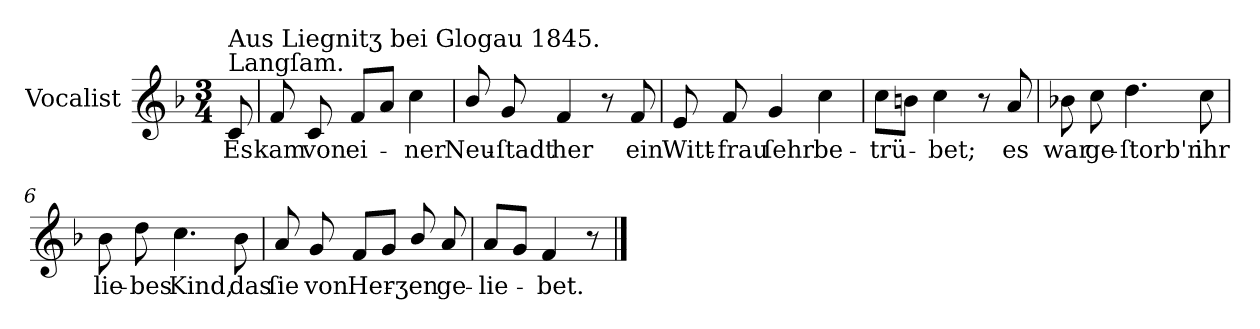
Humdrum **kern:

**kern	**text
*part1	*part1
*staff1	*staff1
*I"Vocalist	*
*k[b-]	*
*F:	*
*M3/4	*
=	=
!LO:TX:a:t=Langſam.	!
!LO:TX:a:t=Aus Liegnitʒ bei Glogau 1845.	!
8c	Es
=1	=1
8f	kam
8c	von
8fL	ei-
8aJ	.
4cc	-ner
=2	=2
8b-/	Neu-
8g	-ſtadt
4f	her
8r	.
8f	ein
=3	=3
8e	Witt-
8f	-frau
4g	ſehr
4cc	be-
=4	=4
8ccL	-trü-
8bnJ	.
4cc	-bet;
8r	.
8a	es
=5	=5
8b-X	war
8cc	ge-
4.dd	-ſtorb'n
8cc	ihr
=6	=6
8b-	lie-
8dd	-bes
4.cc	Kind,
8b-	das
=7	=7
8a	ſie
8g	von
8fL	Her-
8gJ	.
8b-/	-ʒen
8a	ge-
=8	=8
8aL	-lie-
8gJ	.
4f	-bet.
8r	.
==	==
*-	*-
